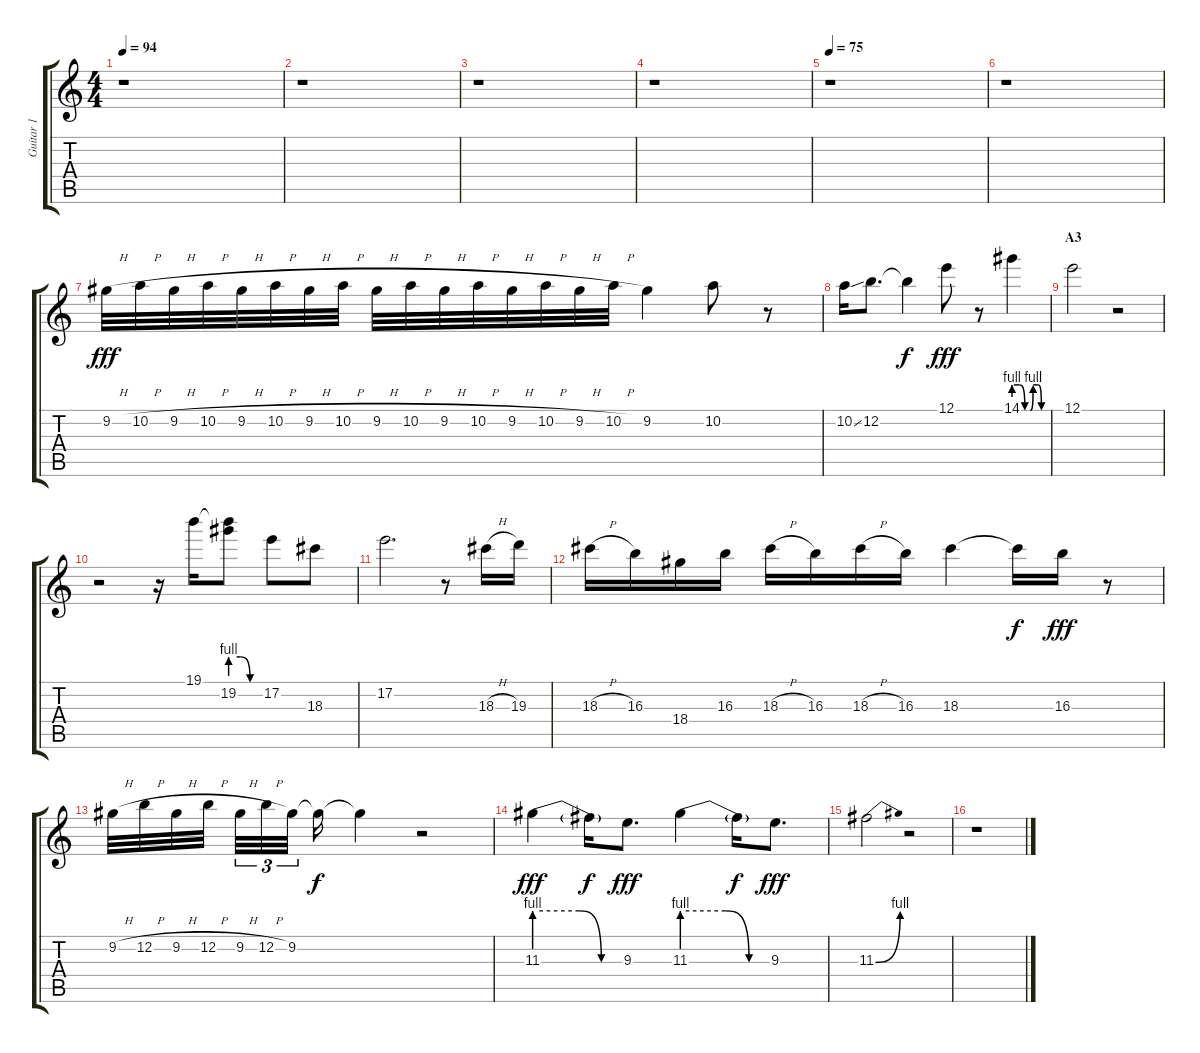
\track ("Guitar 1" "Guitar 1") {instrument electricguitarjazz}
\staff {score tabs}
\tuning (E4 B3 G3 D3 A2 E2) {hide}
\ts (4 4)
\tempo 94
\clef g2
\ks c
r.1{dy fff} |
r.1 |
r.1 |
r.1 |
\tempo 75
r.1 |
r.1 |
9.2{h}.32 10.2{h}.32 9.2{h}.32 10.2{h}.32 9.2{h}.32 10.2{h}.32 9.2{h}.32 10.2{h}.32 9.2{h}.32 10.2{h}.32 9.2{h}.32 10.2{h}.32 9.2{h}.32 10.2{h}.32 9.2{h}.32 10.2{h}.32 9.2.4 10.2.8 r.8 |
10.2{ss}.16 12.2.8{d} 12.2{t}.4{dy f} 12.1.8{dy fff} r.8 14.1{be (custom 0 4 10 4 20 0 30 0 35 4 44 4 50 0 60 0)}.4 |
\section ("" "A3")
12.1.2 r.2 |
r.2 r.16 19.1.16 (19.1{t} 19.2{be (custom 0 4 20 4 40 0 60 0)}).8 17.2.8 18.3.8 |
17.2.2{d} r.8 18.3{h}.16 19.3.16 |
18.3{h}.16 16.3.16 18.4.16 16.3.16 18.3{h}.16 16.3.16 18.3{h}.16 16.3.16 18.3.4 18.3{t}.16{dy f} 16.3.16{dy fff} r.8 |
9.2{h}.32 12.2{h}.32 9.2{h}.32 12.2{h}.32{beam splitsecondary} 9.2{h}.32{tu (3 2)} 12.2{h}.32{tu (3 2)} 9.2.32{tu (3 2) beam splitsecondary} 9.2{t}.16{dy f} 9.2{t}.4 r.2 |
11.3{be (custom 0 4 30 4 45 0 60 0)}.4{dy fff} 11.3{t}.16{dy f} 9.3.8{d dy fff} 11.3{be (custom 0 4 29 4 45 0 60 0)}.4 11.3{t}.16{dy f} 9.3.8{d dy fff} |
11.3{be (bend 0 0 60 4)}.2 r.2 |
r.1
